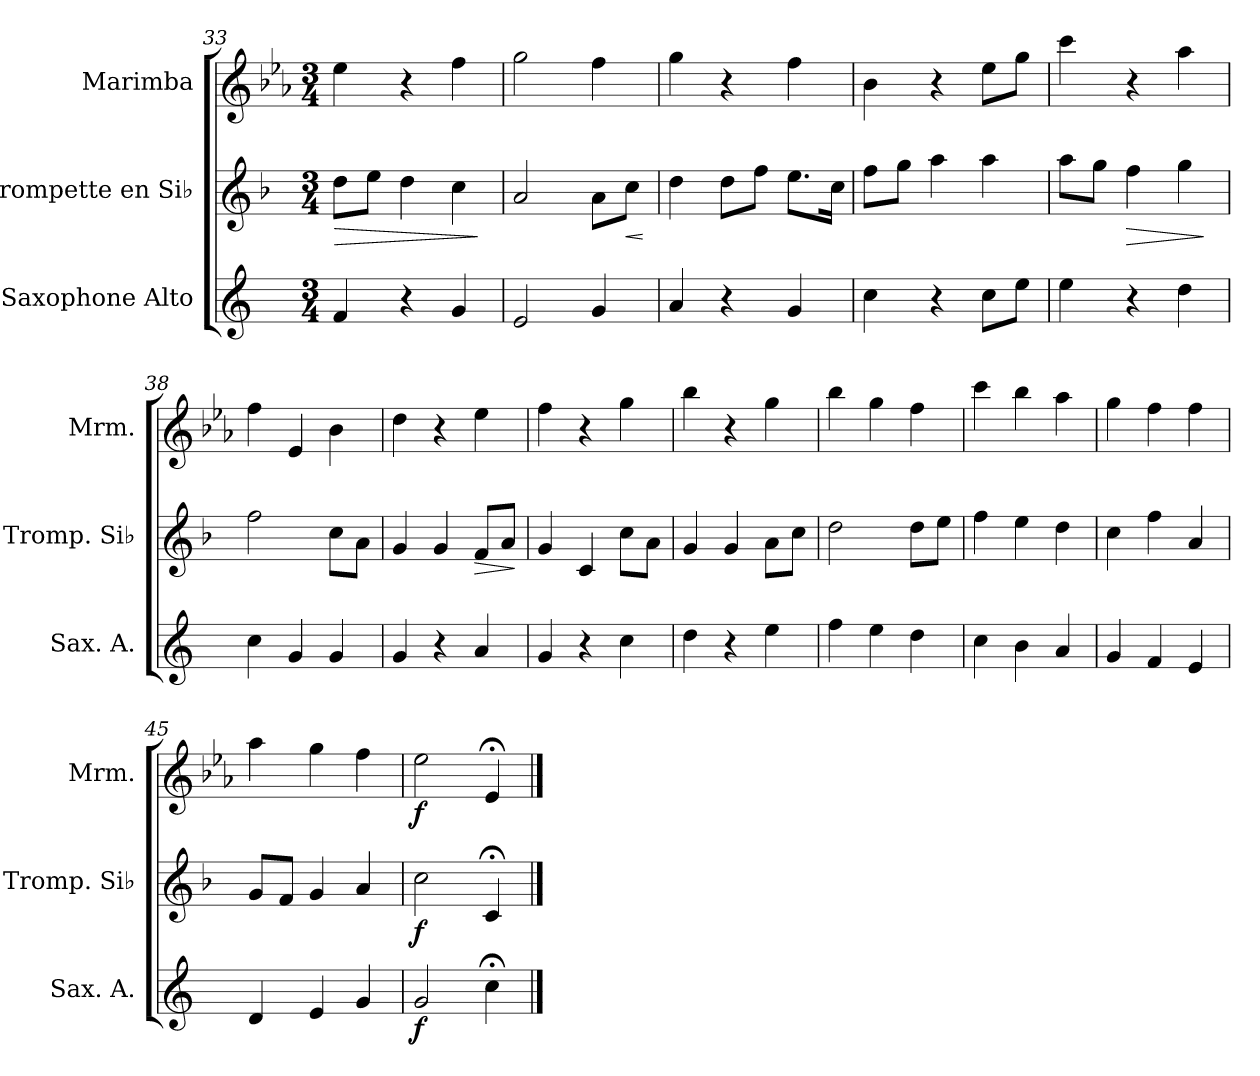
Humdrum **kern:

**kern	**dynam	**kern	**dynam	**kern	**dynam
*part3	*part3	*part2	*part2	*part1	*part1
*staff3	*staff3	*staff2	*staff2	*staff1	*staff1
*I"Saxophone Alto	*	*I"Trompette en Si♭	*	*I"Marimba	*
*I'Sax. A.	*	*I'Tromp. Si♭	*	*I'Mrm.	*
*clefG2	*	*clefG2	*	*clefG2	*
*ITrd5c9	*	*ITrd1c2	*	*	*
*k[b-e-a-]	*	*k[b-e-a-]	*	*k[b-e-a-]	*
*M3/4	*	*M3/4	*	*M3/4	*
=33	=33	=33	=33	=33	=33
!	!	!	!LO:HP:b	!	!
4A-/	.	8cc\L	>	4ee-\	.
.	.	8dd\J	.	.	.
4r	.	4cc\	.	4r	.
4B-/	.	4b-\	.	4ff\	.
.	.	.	]	.	.
=34	=34	=34	=34	=34	=34
2G/	.	2g/	.	2gg\	.
4B-/	.	8g\L	.	4ff\	.
!	!	!	!LO:HP:b	!	!
.	.	8b-\J	<	.	.
.	.	.	[	.	.
=35	=35	=35	=35	=35	=35
4c/	.	4cc\	.	4gg\	.
4r	.	8cc\L	.	4r	.
.	.	8ee-\J	.	.	.
4B-/	.	8.dd\L	.	4ff\	.
.	.	16b-\Jk	.	.	.
=36	=36	=36	=36	=36	=36
4e-\	.	8ee-\L	.	4b-\	.
.	.	8ff\J	.	.	.
4r	.	4gg\	.	4r	.
8e-\L	.	4gg\	.	8ee-\L	.
8g\J	.	.	.	8gg\J	.
=37	=37	=37	=37	=37	=37
4g\	.	8gg\L	.	4ccc\	.
.	.	8ff\J	.	.	.
!	!	!	!LO:HP:b	!	!
4r	.	4ee-\	>	4r	.
4f\	.	4ff\	.	4aa-\	.
.	.	.	]	.	.
=38	=38	=38	=38	=38	=38
4e-\	.	2ee-\	.	4ff\	.
4B-/	.	.	.	4e-/	.
4B-/	.	8b-\L	.	4b-\	.
.	.	8g\J	.	.	.
!!LO:LB:g=z
=39	=39	=39	=39	=39	=39
4B-/	.	4f/	.	4dd\	.
4r	.	4f/	.	4r	.
!	!	!	!LO:HP:b	!	!
4c/	.	8e-/L	>	4ee-\	.
.	.	8g/J	.	.	.
.	.	.	]	.	.
=40	=40	=40	=40	=40	=40
4B-/	.	4f/	.	4ff\	.
4r	.	4B-/	.	4r	.
4e-\	.	8b-\L	.	4gg\	.
.	.	8g\J	.	.	.
=41	=41	=41	=41	=41	=41
4f\	.	4f/	.	4bb-\	.
4r	.	4f/	.	4r	.
4g\	.	8g\L	.	4gg\	.
.	.	8b-\J	.	.	.
=42	=42	=42	=42	=42	=42
4a-\	.	2cc\	.	4bb-\	.
4g\	.	.	.	4gg\	.
4f\	.	8cc\L	.	4ff\	.
.	.	8dd\J	.	.	.
=43	=43	=43	=43	=43	=43
4e-\	.	4ee-\	.	4ccc\	.
4d\	.	4dd\	.	4bb-\	.
4c/	.	4cc\	.	4aa-\	.
=44	=44	=44	=44	=44	=44
4B-/	.	4b-\	.	4gg\	.
4A-/	.	4ee-\	.	4ff\	.
4G/	.	4g/	.	4ff\	.
=45	=45	=45	=45	=45	=45
4F/	.	8f/L	.	4aa-\	.
.	.	8e-/J	.	.	.
4G/	.	4f/	.	4gg\	.
4B-/	.	4g/	.	4ff\	.
=46	=46	=46	=46	=46	=46
!	!LO:DY:b	!	!LO:DY:b	!	!LO:DY:b
2B-/	f	2b-\	f	2ee-\	f
4e-;<\	.	4B-;</	.	4e-;</	.
==	==	==	==	==	==
*-	*-	*-	*-	*-	*-
